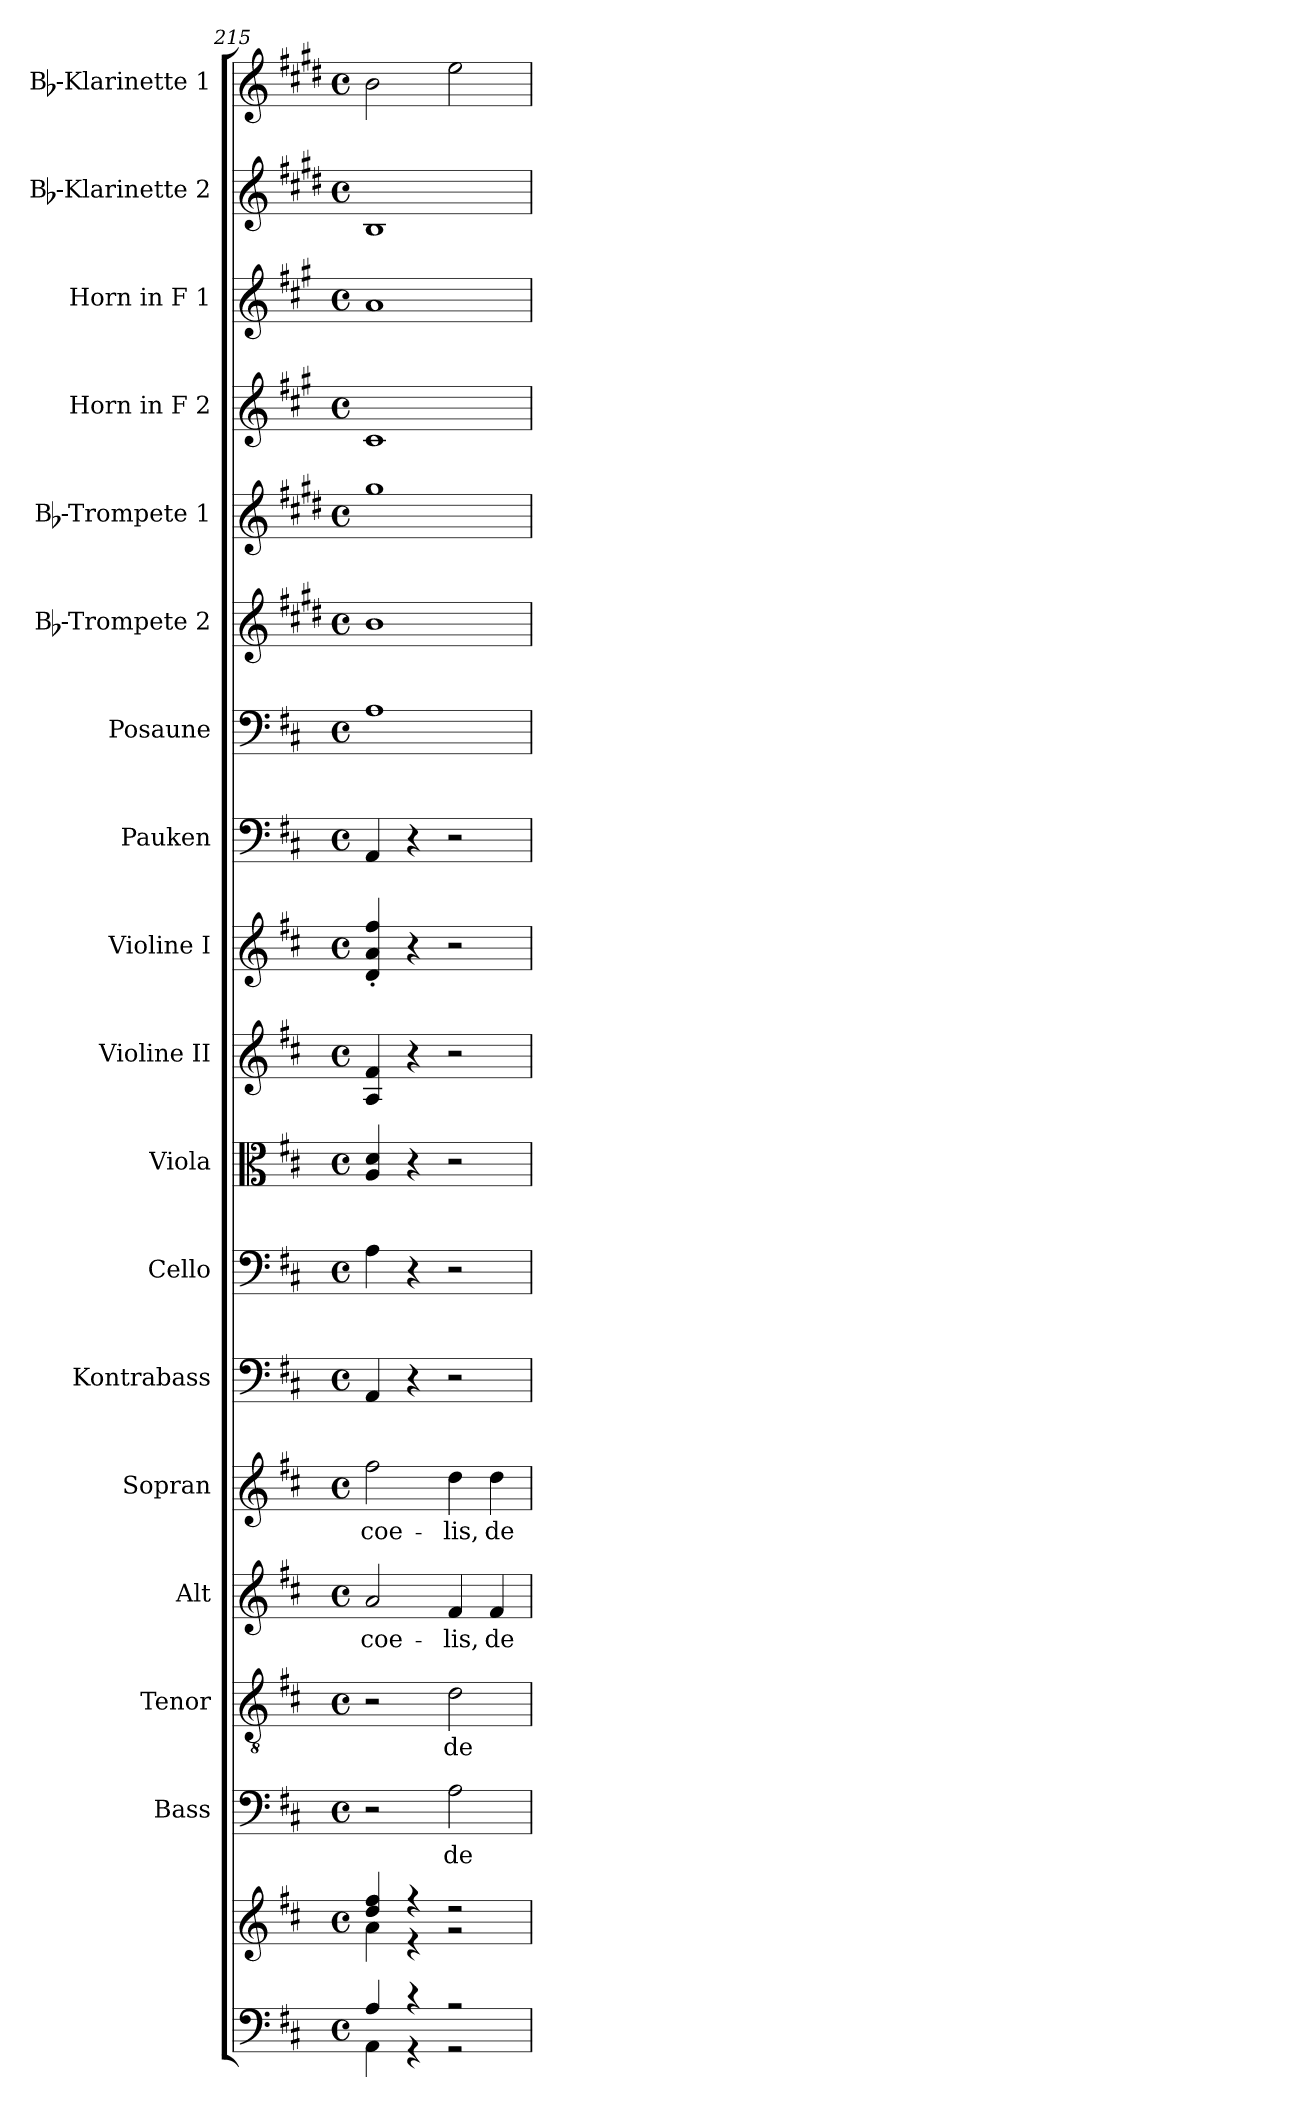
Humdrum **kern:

**kern	**kern	**kern	**text	**kern	**text	**kern	**text	**kern	**text	**kern	**kern	**kern	**kern	**kern	**kern	**kern	**kern	**kern	**kern	**kern	**kern	**kern
*part18	*part18	*part17	*part17	*part16	*part16	*part15	*part15	*part14	*part14	*part13	*part12	*part11	*part10	*part9	*part8	*part7	*part6	*part5	*part4	*part3	*part2	*part1
*staff19	*staff18	*staff17	*staff17	*staff16	*staff16	*staff15	*staff15	*staff14	*staff14	*staff13	*staff12	*staff11	*staff10	*staff9	*staff8	*staff7	*staff6	*staff5	*staff4	*staff3	*staff2	*staff1
*	*	*I"Bass	*	*I"Tenor	*	*I"Alt	*	*I"Sopran	*	*I"Kontrabass	*I"Cello	*I"Viola	*I"Violine II	*I"Violine I	*I"Pauken	*I"Posaune	*I"Bb-Trompete 2	*I"Bb-Trompete 1	*I"Horn in F 2	*I"Horn in F 1	*I"Bb-Klarinette 2	*I"Bb-Klarinette 1
*	*	*I'B.	*	*I'T.	*	*I'A.	*	*I'S.	*	*I'Kb.	*	*I'Vla.	*I'Vl. II	*I'Vl. I	*I'Pk.	*I'Pos.	*I'Bb Trp. 2	*I'Bb Trp. 1	*	*	*I'Bb Kl. 2	*I'Bb Kl. 1
*clefF4	*clefG2	*clefF4	*	*clefGv2	*	*clefG2	*	*clefG2	*	*clefF4	*clefF4	*clefC3	*clefG2	*clefG2	*clefF4	*clefF4	*clefG2	*clefG2	*clefG2	*clefG2	*clefG2	*clefG2
*	*	*	*	*	*	*	*	*	*	*ITrd7c12	*	*	*	*	*	*	*ITrd1c2	*ITrd1c2	*ITrd4c7	*ITrd4c7	*ITrd1c2	*ITrd1c2
*k[f#c#]	*k[f#c#]	*k[f#c#]	*	*k[f#c#]	*	*k[f#c#]	*	*k[f#c#]	*	*k[f#c#]	*k[f#c#]	*k[f#c#]	*k[f#c#]	*k[f#c#]	*k[f#c#]	*k[f#c#]	*k[f#c#]	*k[f#c#]	*k[f#c#]	*k[f#c#]	*k[f#c#]	*k[f#c#]
*D:	*D:	*D:	*	*D:	*	*D:	*	*D:	*	*D:	*D:	*D:	*D:	*D:	*D:	*D:	*D:	*D:	*D:	*D:	*D:	*D:
*M4/4	*M4/4	*M4/4	*	*M4/4	*	*M4/4	*	*M4/4	*	*M4/4	*M4/4	*M4/4	*M4/4	*M4/4	*M4/4	*M4/4	*M4/4	*M4/4	*M4/4	*M4/4	*M4/4	*M4/4
*met(c)	*met(c)	*met(c)	*	*met(c)	*	*met(c)	*	*met(c)	*	*met(c)	*met(c)	*met(c)	*met(c)	*met(c)	*met(c)	*met(c)	*met(c)	*met(c)	*met(c)	*met(c)	*met(c)	*met(c)
=215	=215	=215	=215	=215	=215	=215	=215	=215	=215	=215	=215	=215	=215	=215	=215	=215	=215	=215	=215	=215	=215	=215
*^	*^	*	*	*	*	*	*	*	*	*	*	*	*	*	*	*	*	*	*	*	*	*
!	!	!	!	!	!	!	!	!	!LO:LY:b	!	!LO:LY:b	!	!	!	!	!	!	!	!	!	!	!	!	!
4A/	4AA\	4dd/ 4ff#/	4a\	2r	.	2r	.	2a/	coe-	2ff#\	coe-	4AAA/	4A\	4A/ 4d/	4A/ 4f#/	4d/'< 4a/'< 4ff#/'<	4AA/	1A	1a	1ff#	1F#	1d	1A	2a\
4r	4r	4r	4r	.	.	.	.	.	.	.	.	4r	4r	4r	4r	4r	4r	.	.	.	.	.	.	.
!	!	!	!	!	!LO:LY:b	!	!LO:LY:b	!	!LO:LY:b	!	!LO:LY:b	!	!	!	!	!	!	!	!	!	!	!	!	!
2r	2r	2r	2r	2A\	de	2d\	de	4f#/	-lis,	4dd\	-lis,	2r	2r	2r	2r	2r	2r	.	.	.	.	.	.	2dd\
!	!	!	!	!	!	!	!	!	!LO:LY:b	!	!LO:LY:b	!	!	!	!	!	!	!	!	!	!	!	!	!
.	.	.	.	.	.	.	.	4f#/	de	4dd\	de	.	.	.	.	.	.	.	.	.	.	.	.	.
*v	*v	*	*	*	*	*	*	*	*	*	*	*	*	*	*	*	*	*	*	*	*	*	*	*
*	*v	*v	*	*	*	*	*	*	*	*	*	*	*	*	*	*	*	*	*	*	*	*	*
=	=	=	=	=	=	=	=	=	=	=	=	=	=	=	=	=	=	=	=	=	=	=
*-	*-	*-	*-	*-	*-	*-	*-	*-	*-	*-	*-	*-	*-	*-	*-	*-	*-	*-	*-	*-	*-	*-
